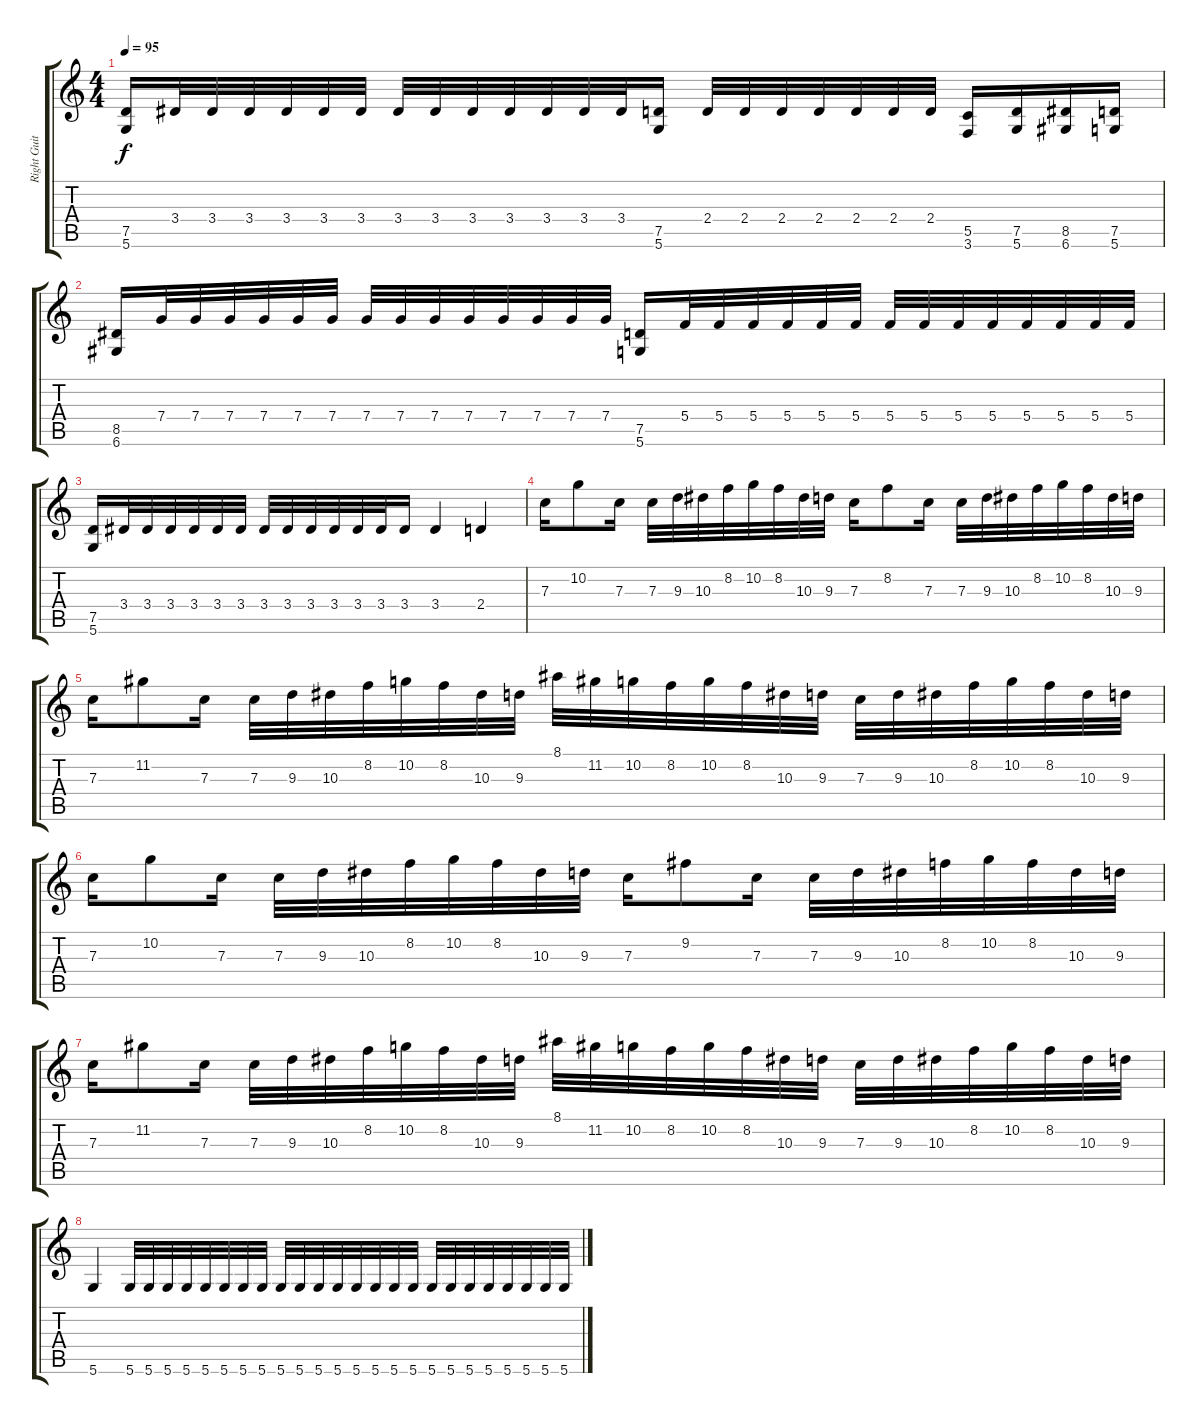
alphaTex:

\track ("Right Guitar" "Right Guit") {instrument distortionguitar}
\staff {score tabs}
\tuning (D4 A3 F3 C3 G2 D2) {hide}
\ts (4 4)
\tempo 95
\clef g2
\ks c
(7.5 5.6).16{dy f} 3.4.32 3.4.32 3.4.32 3.4.32 3.4.32 3.4.32 3.4.32 3.4.32 3.4.32 3.4.32 3.4.32 3.4.32 3.4.32 (7.5 5.6).16 2.4.32 2.4.32 2.4.32 2.4.32 2.4.32 2.4.32 2.4.32 (5.5 3.6).16 (7.5 5.6).16 (8.5 6.6).16 (7.5 5.6).16 |
(8.5 6.6).16 7.4.32 7.4.32 7.4.32 7.4.32 7.4.32 7.4.32 7.4.32 7.4.32 7.4.32 7.4.32 7.4.32 7.4.32 7.4.32 7.4.32 (7.5 5.6).16 5.4.32 5.4.32 5.4.32 5.4.32 5.4.32 5.4.32 5.4.32 5.4.32 5.4.32 5.4.32 5.4.32 5.4.32 5.4.32 5.4.32 |
(7.5 5.6).16 3.4.32 3.4.32 3.4.32 3.4.32 3.4.32 3.4.32 3.4.32 3.4.32 3.4.32 3.4.32 3.4.32 3.4.32 3.4.16 3.4.4 2.4.4 |
7.3.16 10.2.8 7.3.16 7.3.32 9.3.32 10.3.32 8.2.32 10.2.32 8.2.32 10.3.32 9.3.32 7.3.16 8.2.8 7.3.16 7.3.32 9.3.32 10.3.32 8.2.32 10.2.32 8.2.32 10.3.32 9.3.32 |
7.3.16 11.2.8 7.3.16 7.3.32 9.3.32 10.3.32 8.2.32 10.2.32 8.2.32 10.3.32 9.3.32 8.1.32 11.2.32 10.2.32 8.2.32 10.2.32 8.2.32 10.3.32 9.3.32 7.3.32 9.3.32 10.3.32 8.2.32 10.2.32 8.2.32 10.3.32 9.3.32 |
7.3.16 10.2.8 7.3.16 7.3.32 9.3.32 10.3.32 8.2.32 10.2.32 8.2.32 10.3.32 9.3.32 7.3.16 9.2.8 7.3.16 7.3.32 9.3.32 10.3.32 8.2.32 10.2.32 8.2.32 10.3.32 9.3.32 |
7.3.16 11.2.8 7.3.16 7.3.32 9.3.32 10.3.32 8.2.32 10.2.32 8.2.32 10.3.32 9.3.32 8.1.32 11.2.32 10.2.32 8.2.32 10.2.32 8.2.32 10.3.32 9.3.32 7.3.32 9.3.32 10.3.32 8.2.32 10.2.32 8.2.32 10.3.32 9.3.32 |
5.6.4 5.6.32 5.6.32 5.6.32 5.6.32 5.6.32 5.6.32 5.6.32 5.6.32 5.6.32 5.6.32 5.6.32 5.6.32 5.6.32 5.6.32 5.6.32 5.6.32 5.6.32 5.6.32 5.6.32 5.6.32 5.6.32 5.6.32 5.6.32 5.6.32
